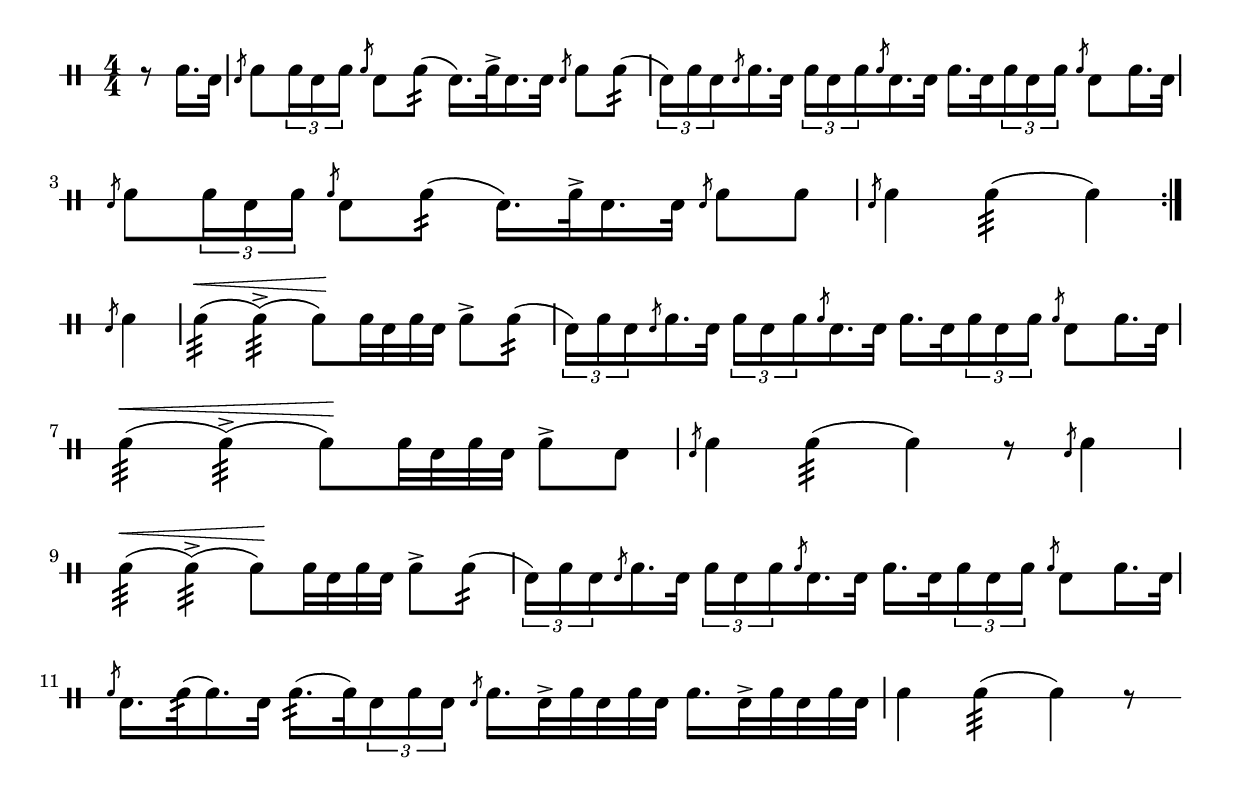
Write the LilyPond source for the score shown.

\version "2.18.2"

\include "lilydrum.ly"

\score {
    \drums {
        \time 4/4

				\repeat volta 2{
					\partial 4 r8 d16. g32 |
					\flamd d8 \tuplet 3/2 { d16 g d }		\flamg g8 d8:32(		g16.) d32-> g16. g32		\flamd d8 d8:32( |

					\tuplet 3/2 { g16) d g } \flamd d16. g32		\tuplet 3/2 { d16 g d } \flamg g16. g32		d16. g32 \tuplet 3/2 { d16 g d }		\flamg g8 d16. g32 |

					\flamd d8 \tuplet 3/2 { d16 g d }		\flamg g8 d8:32(		g16.) d32-> g16. g32		\flamd d8 d8 |

					\flamd d4	d4:32(		d4)
				}
			\break
			\partial 4 \flamd d4 |
					d4:32(\<		d4:32)(->		d8)\! d32 g d g		d8-> d8:32( |

					\tuplet 3/2 { g16) d g } \flamd d16. g32		\tuplet 3/2 { d16 g d } \flamg g16. g32		d16. g32 \tuplet 3/2 { d16 g d }		\flamg g8 d16. g32 |

					d4:32(\<		d4:32)(->		d8)\! d32 g d g		d8-> g8 |

					\flamd d4	d4:32(		d4)		r8

			\partial 4 \flamd d4 |
					d4:32(\<		d4:32)(->		d8)\! d32 g d g		d8-> d8:32( |

					\tuplet 3/2 { g16) d g } \flamd d16. g32		\tuplet 3/2 { d16 g d } \flamg g16. g32		d16. g32 \tuplet 3/2 { d16 g d }		\flamg g8 d16. g32 |

					\flamg g16. d32:128( d16.) g32		d16.:64( d32) \tuplet 3/2 { g16 d g }		\flamd d16. g32-> d32 g d g		d16. g32-> d32 g d g |

					d4	d4:32(		d4)		r8

    }% End of drums %

	\header {
		title = "The Leaving of Liverpool"
		meter = "March"
		composer = ""
		instrument = "Side"
	}
}